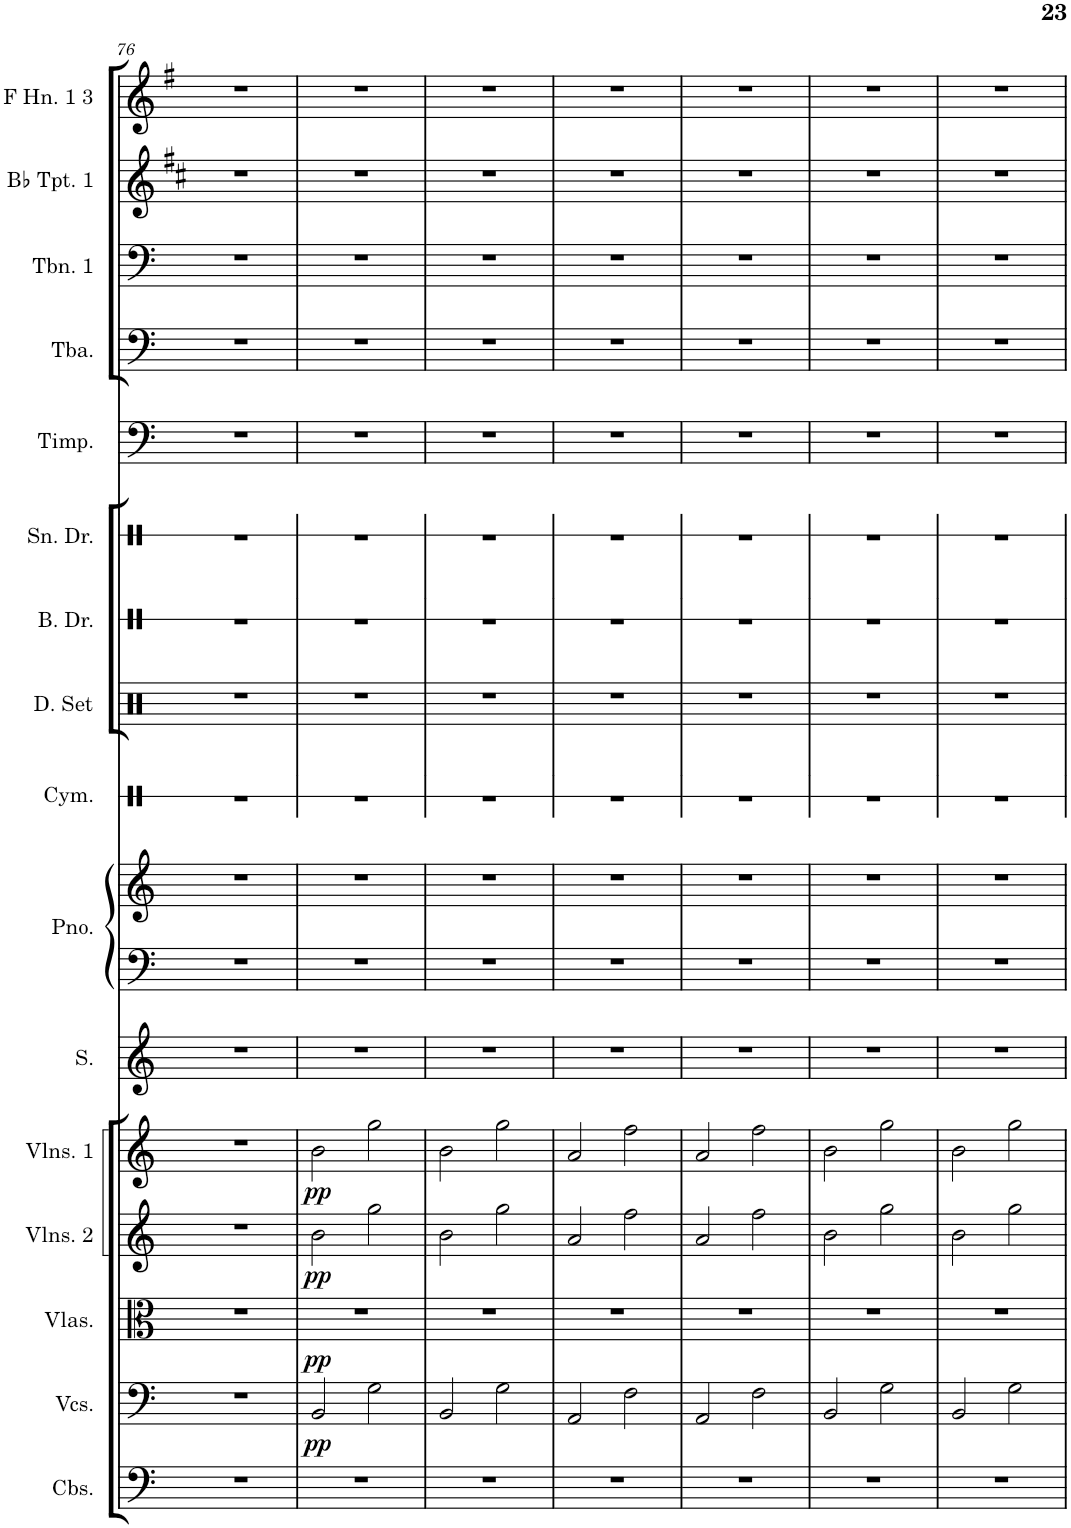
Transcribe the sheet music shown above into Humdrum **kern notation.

**kern	**kern	**dynam	**kern	**dynam	**kern	**dynam	**kern	**dynam	**kern	**kern	**kern	**kern	**kern	**kern	**kern	**kern	**kern	**kern	**kern	**kern
*part16	*part15	*part15	*part14	*part14	*part13	*part13	*part12	*part12	*part11	*part10	*part10	*part9	*part8	*part7	*part6	*part5	*part4	*part3	*part2	*part1
*staff17	*staff16	*staff16	*staff15	*staff15	*staff14	*staff14	*staff13	*staff13	*staff12	*staff11	*staff10	*staff9	*staff8	*staff7	*staff6	*staff5	*staff4	*staff3	*staff2	*staff1
*I"Contrabasses	*I"Violoncellos	*	*I"Violas	*	*I"Violins 2	*	*I"Violins 1	*	*I"Soprano	*I"Piano	*	*I"Cymbal	*I"Drumset	*I"Bass Drum	*I"Snare Drum	*I"Timpani	*I"Tuba	*I"Trombone 1	*I"Bb Trumpet 1	*I"F Horn 1 &amp; 3
*I'Cbs.	*I'Vcs.	*	*I'Vlas.	*	*I'Vlns. 2	*	*I'Vlns. 1	*	*I'S.	*I'Pno.	*	*I'Cym.	*I'D. Set	*I'B. Dr.	*I'Sn. Dr.	*I'Timp.	*I'Tba.	*I'Tbn. 1	*I'Bb Tpt. 1	*I'F Hn. 1 3
!!LO:PB:g=z
*clefF4	*clefF4	*	*clefC3	*	*clefG2	*	*clefG2	*	*clefG2	*clefF4	*clefG2	*clefX	*clefX	*clefX	*clefX	*clefF4	*clefF4	*clefF4	*clefG2	*clefG2
*Trd7c12	*	*	*	*	*	*	*	*	*	*	*	*	*	*	*	*	*	*	*Trd1c2	*Trd4c7
*k[]	*k[]	*	*k[]	*	*k[]	*	*k[]	*	*k[]	*k[]	*k[]	*k[]	*k[]	*k[]	*k[]	*k[]	*k[]	*k[]	*k[f#c#]	*k[f#]
*M4/4	*M4/4	*	*M4/4	*	*M4/4	*	*M4/4	*	*M4/4	*M4/4	*M4/4	*M4/4	*M4/4	*M4/4	*M4/4	*M4/4	*M4/4	*M4/4	*M4/4	*M4/4
=76	=76	=76	=76	=76	=76	=76	=76	=76	=76	=76	=76	=76	=76	=76	=76	=76	=76	=76	=76	=76
1r	1r	.	1r	.	1r	.	1r	.	1r	1r	1r	1r	1r	1r	1r	1r	1r	1r	1r	1r
=77	=77	=77	=77	=77	=77	=77	=77	=77	=77	=77	=77	=77	=77	=77	=77	=77	=77	=77	=77	=77
!	!	!LO:DY:b	!	!LO:DY:b	!	!LO:DY:b	!	!LO:DY:b	!	!	!	!	!	!	!	!	!	!	!	!
1r	2BB/	pp	1r	pp	2b\	pp	2b\	pp	1r	1r	1r	1r	1r	1r	1r	1r	1r	1r	1r	1r
.	2G\	.	.	.	2gg\	.	2gg\	.	.	.	.	.	.	.	.	.	.	.	.	.
=78	=78	=78	=78	=78	=78	=78	=78	=78	=78	=78	=78	=78	=78	=78	=78	=78	=78	=78	=78	=78
1r	2BB/	.	1r	.	2b\	.	2b\	.	1r	1r	1r	1r	1r	1r	1r	1r	1r	1r	1r	1r
.	2G\	.	.	.	2gg\	.	2gg\	.	.	.	.	.	.	.	.	.	.	.	.	.
=79	=79	=79	=79	=79	=79	=79	=79	=79	=79	=79	=79	=79	=79	=79	=79	=79	=79	=79	=79	=79
1r	2AA/	.	1r	.	2a/	.	2a/	.	1r	1r	1r	1r	1r	1r	1r	1r	1r	1r	1r	1r
.	2F\	.	.	.	2ff\	.	2ff\	.	.	.	.	.	.	.	.	.	.	.	.	.
=80	=80	=80	=80	=80	=80	=80	=80	=80	=80	=80	=80	=80	=80	=80	=80	=80	=80	=80	=80	=80
1r	2AA/	.	1r	.	2a/	.	2a/	.	1r	1r	1r	1r	1r	1r	1r	1r	1r	1r	1r	1r
.	2F\	.	.	.	2ff\	.	2ff\	.	.	.	.	.	.	.	.	.	.	.	.	.
=81	=81	=81	=81	=81	=81	=81	=81	=81	=81	=81	=81	=81	=81	=81	=81	=81	=81	=81	=81	=81
1r	2BB/	.	1r	.	2b\	.	2b\	.	1r	1r	1r	1r	1r	1r	1r	1r	1r	1r	1r	1r
.	2G\	.	.	.	2gg\	.	2gg\	.	.	.	.	.	.	.	.	.	.	.	.	.
=82	=82	=82	=82	=82	=82	=82	=82	=82	=82	=82	=82	=82	=82	=82	=82	=82	=82	=82	=82	=82
1r	2BB/	.	1r	.	2b\	.	2b\	.	1r	1r	1r	1r	1r	1r	1r	1r	1r	1r	1r	1r
.	2G\	.	.	.	2gg\	.	2gg\	.	.	.	.	.	.	.	.	.	.	.	.	.
=	=	=	=	=	=	=	=	=	=	=	=	=	=	=	=	=	=	=	=	=
*-	*-	*-	*-	*-	*-	*-	*-	*-	*-	*-	*-	*-	*-	*-	*-	*-	*-	*-	*-	*-
